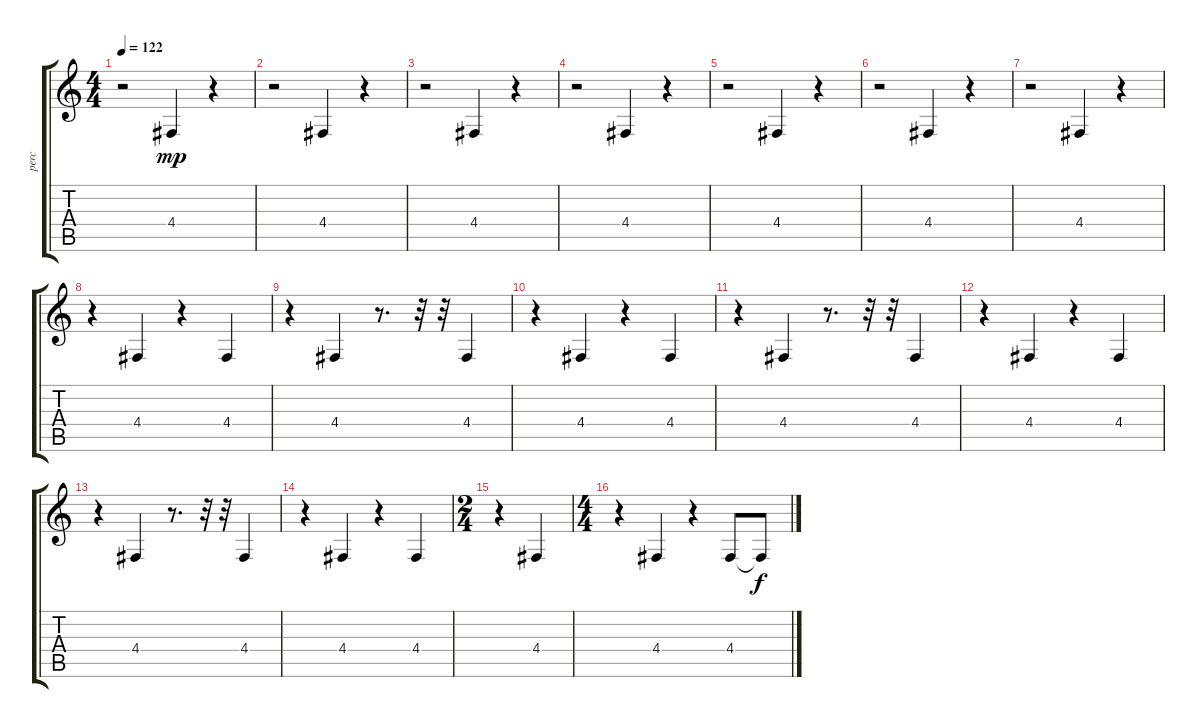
\track ("perc" "perc") {instrument acousticgrandpiano}
\staff {score tabs}
\tuning (E4 B3 G3 D3 A2 E2) {hide}
\ts (4 4)
\tempo 122
\clef g2
\ks c
r.2{dy mp} 4.4.4 r.4 |
r.2 4.4.4 r.4 |
r.2 4.4.4 r.4 |
r.2 4.4.4 r.4 |
r.2 4.4.4 r.4 |
r.2 4.4.4 r.4 |
r.2 4.4.4 r.4 |
r.4 4.4.4 r.4 4.4.4 |
r.4 4.4.4 r.8{d} r.32 r.32 4.4.4 |
r.4 4.4.4 r.4 4.4.4 |
r.4 4.4.4 r.8{d} r.32 r.32 4.4.4 |
r.4 4.4.4 r.4 4.4.4 |
r.4 4.4.4 r.8{d} r.32 r.32 4.4.4 |
r.4 4.4.4 r.4 4.4.4 |
\ts (2 4)
r.4 4.4.4 |
\ts (4 4)
r.4 4.4.4 r.4 4.4.8 4.4{t}.8{dy f}
